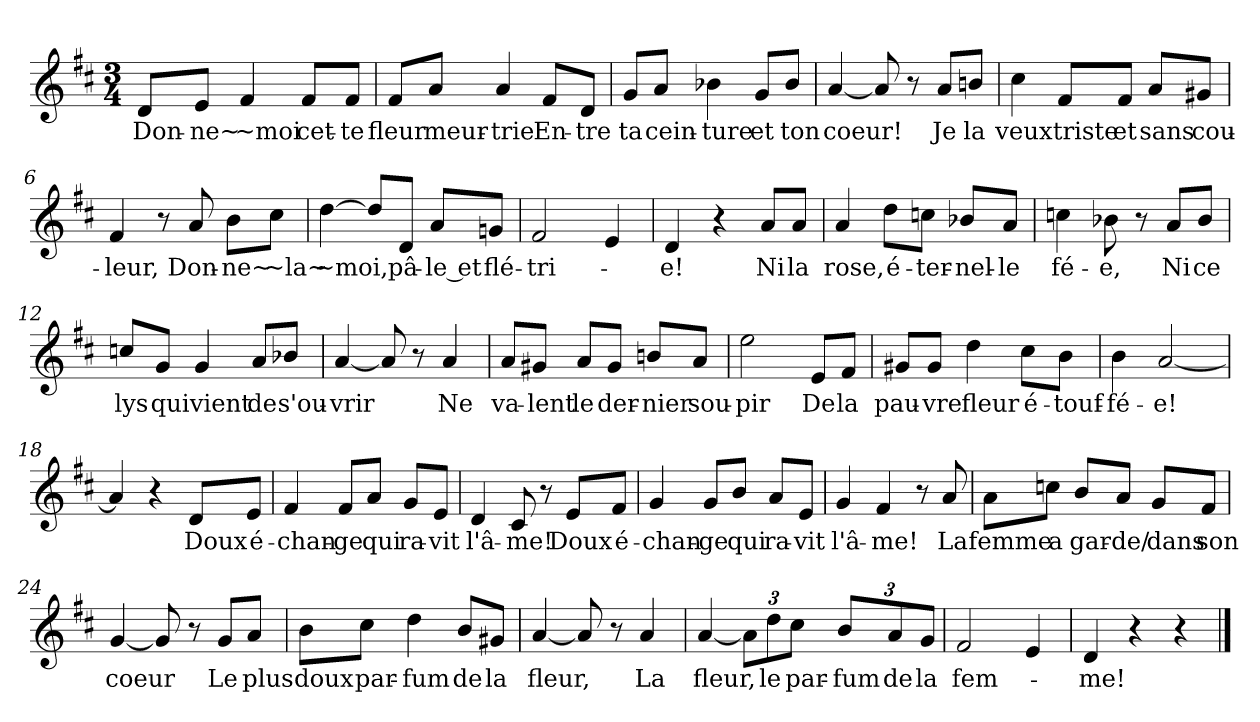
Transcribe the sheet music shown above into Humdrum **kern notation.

**kern	**text
*part1	*part1
*staff1	*staff1
*clefG2	*
*k[f#c#]	*
*M3/4	*
=1	=1
!	!LO:LY:b
8d/L	Don-
!	!LO:LY:b
8e/J	-ne~
!	!LO:LY:b
4f#/	~moi
!	!LO:LY:b
8f#/L	cet-
!	!LO:LY:b
8f#/J	-te
=2	=2
!	!LO:LY:b
8f#/L	fleur
!	!LO:LY:b
8a/J	meur-
!	!LO:LY:b
4a/	-trie
!	!LO:LY:b
8f#/L	En-
!	!LO:LY:b
8d/J	-tre
=3	=3
!	!LO:LY:b
8g/L	ta
!	!LO:LY:b
8a/J	cein-
!	!LO:LY:b
4b-X\	-ture
!	!LO:LY:b
8g/L	et
!	!LO:LY:b
8b-/J	ton
=4	=4
!	!LO:LY:b
[4a/	coeur!
8a/]	.
8r	.
!	!LO:LY:b
8a/L	Je
!	!LO:LY:b
8bn/J	la
=5	=5
!	!LO:LY:b
4cc#\	veux
!	!LO:LY:b
8f#/L	triste
!	!LO:LY:b
8f#/J	et
!	!LO:LY:b
8a/L	sans
!	!LO:LY:b
8g#X/J	cou-
!!LO:LB:g=z
=6	=6
!	!LO:LY:b
4f#/	-leur,
8r	.
!	!LO:LY:b
8a/	Don-
!	!LO:LY:b
8b\L	-ne~
!	!LO:LY:b
8cc#\J	~la~
=7	=7
!	!LO:LY:b
[4dd\	~moi,
8dd/L]	.
!	!LO:LY:b
8d/J	pâ-
!	!LO:LY:b
8a/L	-le et
!	!LO:LY:b
8gn/J	flé-
=8	=8
!	!LO:LY:b
2f#/	-tri-
4e/	.
=9	=9
!	!LO:LY:b
4d/	-e!
4r	.
!	!LO:LY:b
8a/L	Ni
!	!LO:LY:b
8a/J	la
=10	=10
!	!LO:LY:b
4a/	rose,
!	!LO:LY:b
8dd\L	é-
!	!LO:LY:b
8ccn\J	-ter-
!	!LO:LY:b
8b-X/L	-nel-
!	!LO:LY:b
8a/J	-le
=11	=11
!	!LO:LY:b
4ccn\	fé-
!	!LO:LY:b
8b-X\	-e,
8r	.
!	!LO:LY:b
8a/L	Ni
!	!LO:LY:b
8b-/J	ce
=12	=12
!	!LO:LY:b
8ccn/L	lys
!	!LO:LY:b
8g/J	qui
!	!LO:LY:b
4g/	vient
!	!LO:LY:b
8a/L	de
!	!LO:LY:b
8b-X/J	s'ou-
!!LO:LB:g=z
=13	=13
!	!LO:LY:b
[4a/	-vrir
8a/]	.
8r	.
!	!LO:LY:b
4a/	Ne
=14	=14
!	!LO:LY:b
8a/L	va-
!	!LO:LY:b
8g#X/J	-lent
!	!LO:LY:b
8a/L	le
!	!LO:LY:b
8g#/J	der-
!	!LO:LY:b
8bn/L	-nier
!	!LO:LY:b
8a/J	sou-
=15	=15
!	!LO:LY:b
2ee\	-pir
!	!LO:LY:b
8e/L	De
!	!LO:LY:b
8f#/J	la
=16	=16
!	!LO:LY:b
8g#X/L	pau-
!	!LO:LY:b
8g#/J	-vre
!	!LO:LY:b
4dd\	fleur
!	!LO:LY:b
8cc#\L	é-
!	!LO:LY:b
8b\J	-touf-
=17	=17
!	!LO:LY:b
4b\	-fé-
!	!LO:LY:b
[2a/	-e!
=18	=18
4a/]	.
4r	.
!	!LO:LY:b
8d/L	Doux
!	!LO:LY:b
8e/J	é-
=19	=19
!	!LO:LY:b
4f#/	-chan-
!	!LO:LY:b
8f#/L	-ge
!	!LO:LY:b
8a/J	qui
!	!LO:LY:b
8g/L	ra-
!	!LO:LY:b
8e/J	-vit
!!LO:LB:g=z
=20	=20
!	!LO:LY:b
4d/	l'â-
!	!LO:LY:b
8c#/	-me!
8r	.
!	!LO:LY:b
8e/L	Doux
!	!LO:LY:b
8f#/J	é-
=21	=21
!	!LO:LY:b
4g/	-chan-
!	!LO:LY:b
8g/L	-ge
!	!LO:LY:b
8b/J	qui
!	!LO:LY:b
8a/L	ra-
!	!LO:LY:b
8e/J	-vit
=22	=22
!	!LO:LY:b
4g/	l'â-
!	!LO:LY:b
4f#/	-me!
8r	.
!	!LO:LY:b
8a/	La
=23	=23
!	!LO:LY:b
8a\L	femme
!	!LO:LY:b
8ccn\J	a
!	!LO:LY:b
8b/L	gar-
!	!LO:LY:b
8a/J	-de/
!	!LO:LY:b
8g/L	dans
!	!LO:LY:b
8f#/J	son
=24	=24
!	!LO:LY:b
[4g/	coeur
8g/]	.
8r	.
!	!LO:LY:b
8g/L	Le
!	!LO:LY:b
8a/J	plus
=25	=25
!	!LO:LY:b
8b\L	doux
!	!LO:LY:b
8cc#\J	par-
!	!LO:LY:b
4dd\	-fum
!	!LO:LY:b
8b/L	de
!	!LO:LY:b
8g#X/J	la
!!LO:LB:g=z
=26	=26
!	!LO:LY:b
[4a/	fleur,
8a/]	.
8r	.
!	!LO:LY:b
4a/	La
=27	=27
!	!LO:LY:b
[4a/	fleur,
12a\L]	.
!	!LO:LY:b
12dd\	le
!	!LO:LY:b
12cc#\J	par-
!	!LO:LY:b
12b/L	-fum
!	!LO:LY:b
12a/	de
!	!LO:LY:b
12g/J	la
=28	=28
!	!LO:LY:b
2f#/	fem-
4e/	.
=29	=29
!	!LO:LY:b
4d/	-me!
4r	.
4r	.
==	==
*-	*-
